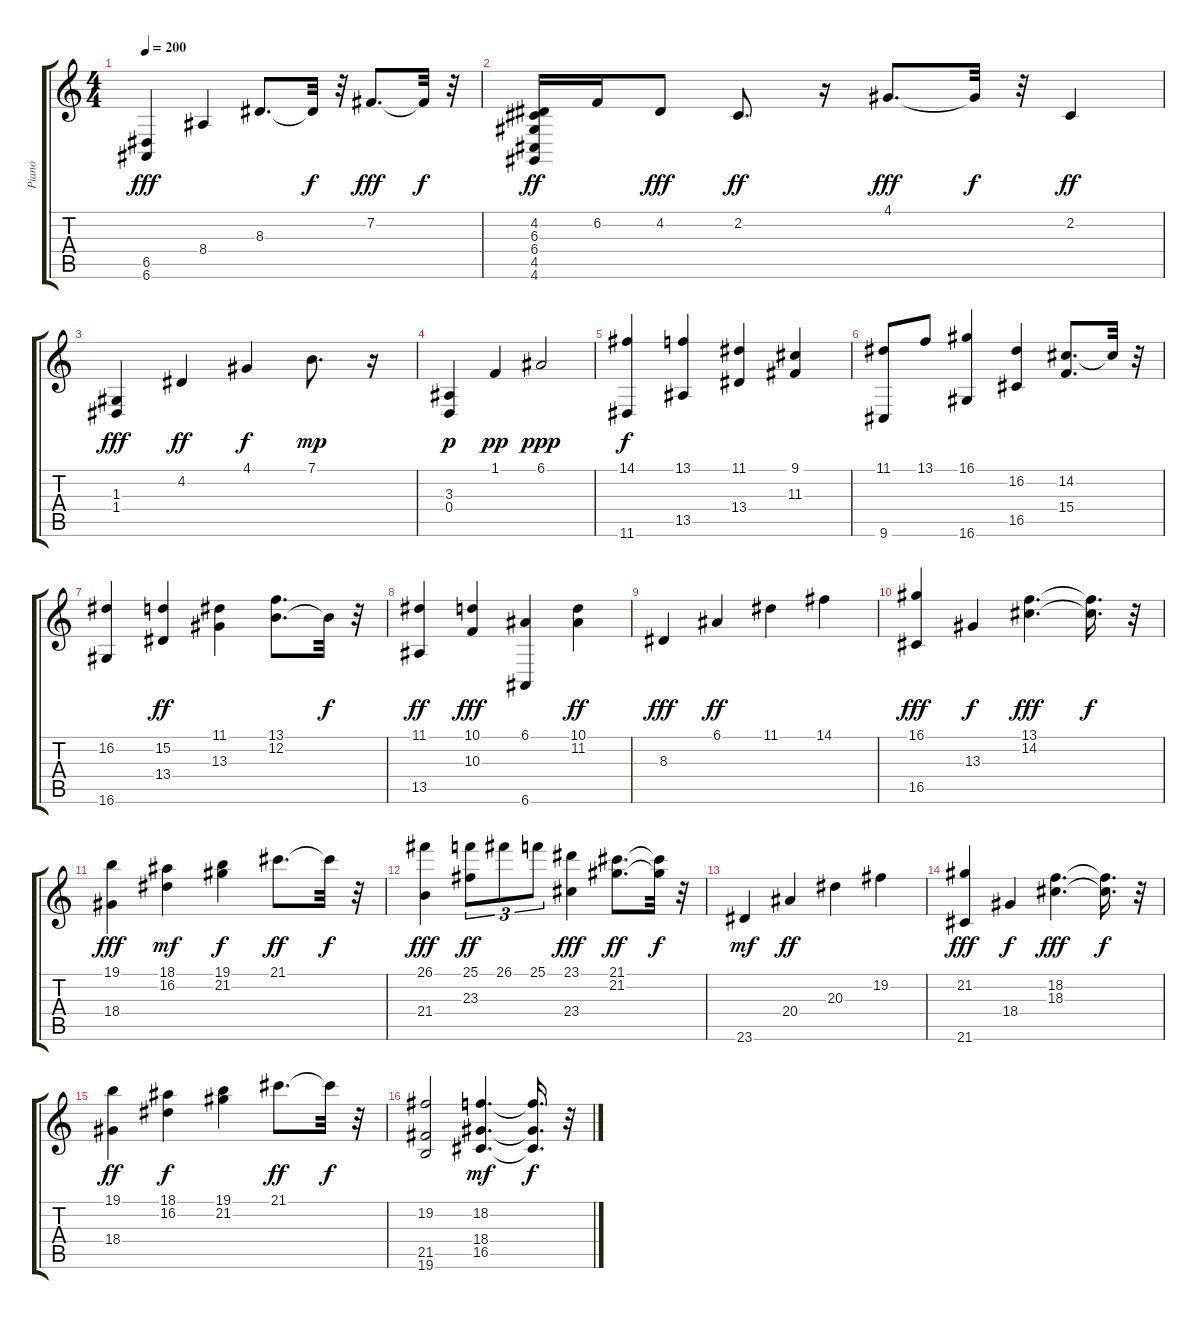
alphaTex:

\track ("Piano" "Piano") {instrument acousticgrandpiano}
\staff {score tabs}
\tuning (E4 B3 G3 D3 A2 E2) {hide}
\ts (4 4)
\tempo 200
\clef g2
\ks c
(6.5 6.6).4{dy fff} 8.4.4 8.3.8{d} 8.3{t}.32{dy f} r.32 7.2.8{d dy fff} 7.2{t}.32{dy f} r.32 |
(4.2 6.3 6.4 4.5 4.6).16{dy ff} 6.2.16 4.2.8{dy fff} 2.2.8{d dy ff} r.16 4.1.8{d dy fff} 4.1{t}.32{dy f} r.32 2.2.4{dy ff} |
(1.3 1.4).4{dy fff} 4.2.4{dy ff} 4.1.4{dy f} 7.1.8{d dy mp} r.16 |
(3.3 0.4).4{dy p} 1.1.4{dy pp} 6.1.2{dy ppp} |
(14.1 11.6).4{dy f} (13.1 13.5).4 (11.1 13.4).4 (9.1 11.3).4 |
(11.1 9.6).8 13.1.8 (16.1 16.6).4 (16.2 16.5).4 (14.2 15.4).8{d} 14.2{t}.32 r.32 |
(16.2 16.6).4 (15.2 13.4).4{dy ff} (11.1 13.3).4 (13.1 12.2).8{d} 12.2{t}.32{dy f} r.32 |
(11.1 13.5).4{dy ff} (10.1 10.3).4{dy fff} (6.1 6.6).4 (10.1 11.2).4{dy ff} |
8.3.4{dy fff} 6.1.4{dy ff} 11.1.4 14.1.4 |
(16.1 16.5).4{dy fff} 13.3.4{dy f} (13.1 14.2).4{d dy fff} (13.1{t} 14.2{t}).16{d dy f} r.32 |
(19.1 18.4).4{dy fff} (18.1 16.2).4{dy mf} (19.1 21.2).4{dy f} 21.1.8{d dy ff} 21.1{t}.32{dy f} r.32 |
(26.1 21.4).4{dy fff} (25.1 23.3).8{tu (3 2) dy ff} 26.1.8{tu (3 2)} 25.1.8{tu (3 2)} (23.1 23.4).4{dy fff} (21.1 21.2).8{d dy ff} (21.1{t} 21.2{t}).32{dy f} r.32 |
23.6.4{dy mf} 20.4.4{dy ff} 20.3.4 19.2.4 |
(21.2 21.6).4{dy fff} 18.4.4{dy f} (18.2 18.3).4{d dy fff} (18.2{t} 18.3{t}).16{d dy f} r.32 |
(19.1 18.4).4{dy ff} (18.1 16.2).4{dy f} (19.1 21.2).4 21.1.8{d dy ff} 21.1{t}.32{dy f} r.32 |
(19.2 21.5 19.6).2 (18.2 18.4 16.5).4{d dy mf} (18.2{t} 18.4{t} 16.5{t}).16{d dy f} r.32
